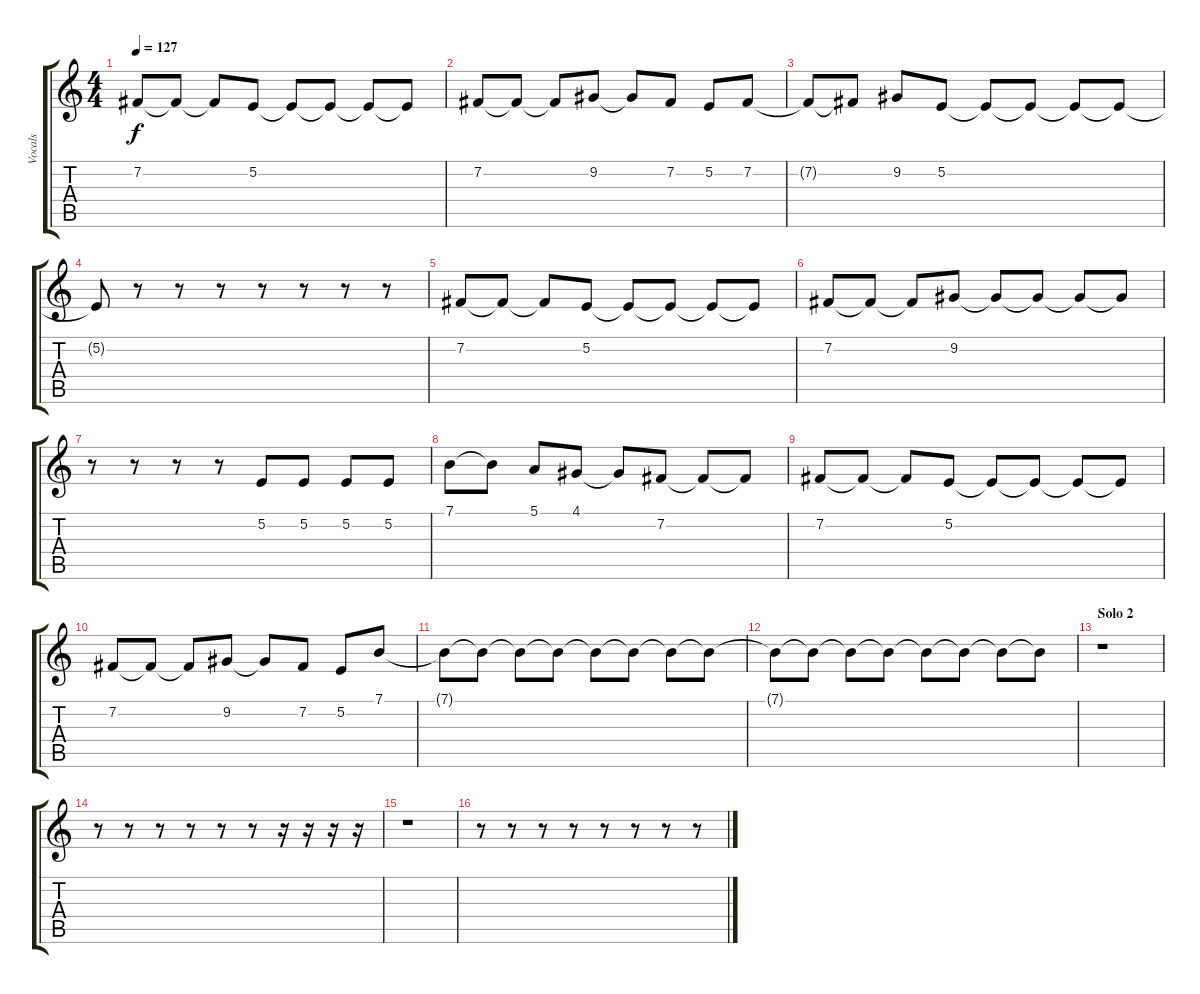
\track ("Vocals" "Vocals") {instrument lead2sawtooth}
\staff {score tabs}
\tuning (E4 B3 G3 D3 A2 E2) {hide}
\ts (4 4)
\tempo 127
\clef g2
\ks c
7.2.8{dy f} 7.2{t}.8 7.2{t}.8 5.2.8 5.2{t}.8 5.2{t}.8 5.2{t}.8 5.2{t}.8 |
7.2.8 7.2{t}.8 7.2{t}.8 9.2.8 9.2{t}.8 7.2.8 5.2.8 7.2.8 |
7.2{t}.8 7.2{t}.8 9.2.8 5.2.8 5.2{t}.8 5.2{t}.8 5.2{t}.8 5.2{t}.8 |
5.2{t}.8 r.8 r.8 r.8 r.8 r.8 r.8 r.8 |
7.2.8 7.2{t}.8 7.2{t}.8 5.2.8 5.2{t}.8 5.2{t}.8 5.2{t}.8 5.2{t}.8 |
7.2.8 7.2{t}.8 7.2{t}.8 9.2.8 9.2{t}.8 9.2{t}.8 9.2{t}.8 9.2{t}.8 |
r.8 r.8 r.8 r.8 5.2.8 5.2.8 5.2.8 5.2.8 |
7.1.8 7.1{t}.8 5.1.8 4.1.8 4.1{t}.8 7.2.8 7.2{t}.8 7.2{t}.8 |
7.2.8 7.2{t}.8 7.2{t}.8 5.2.8 5.2{t}.8 5.2{t}.8 5.2{t}.8 5.2{t}.8 |
7.2.8 7.2{t}.8 7.2{t}.8 9.2.8 9.2{t}.8 7.2.8 5.2.8 7.1.8 |
7.1{t}.8 7.1{t}.8 7.1{t}.8 7.1{t}.8 7.1{t}.8 7.1{t}.8 7.1{t}.8 7.1{t}.8 |
7.1{t}.8 7.1{t}.8 7.1{t}.8 7.1{t}.8 7.1{t}.8 7.1{t}.8 7.1{t}.8 7.1{t}.8 |
\section ("" "Solo 2")
r.1 |
r.8 r.8 r.8 r.8 r.8 r.8 r.16 r.16 r.16 r.16 |
r.1 |
r.8 r.8 r.8 r.8 r.8 r.8 r.8 r.8
